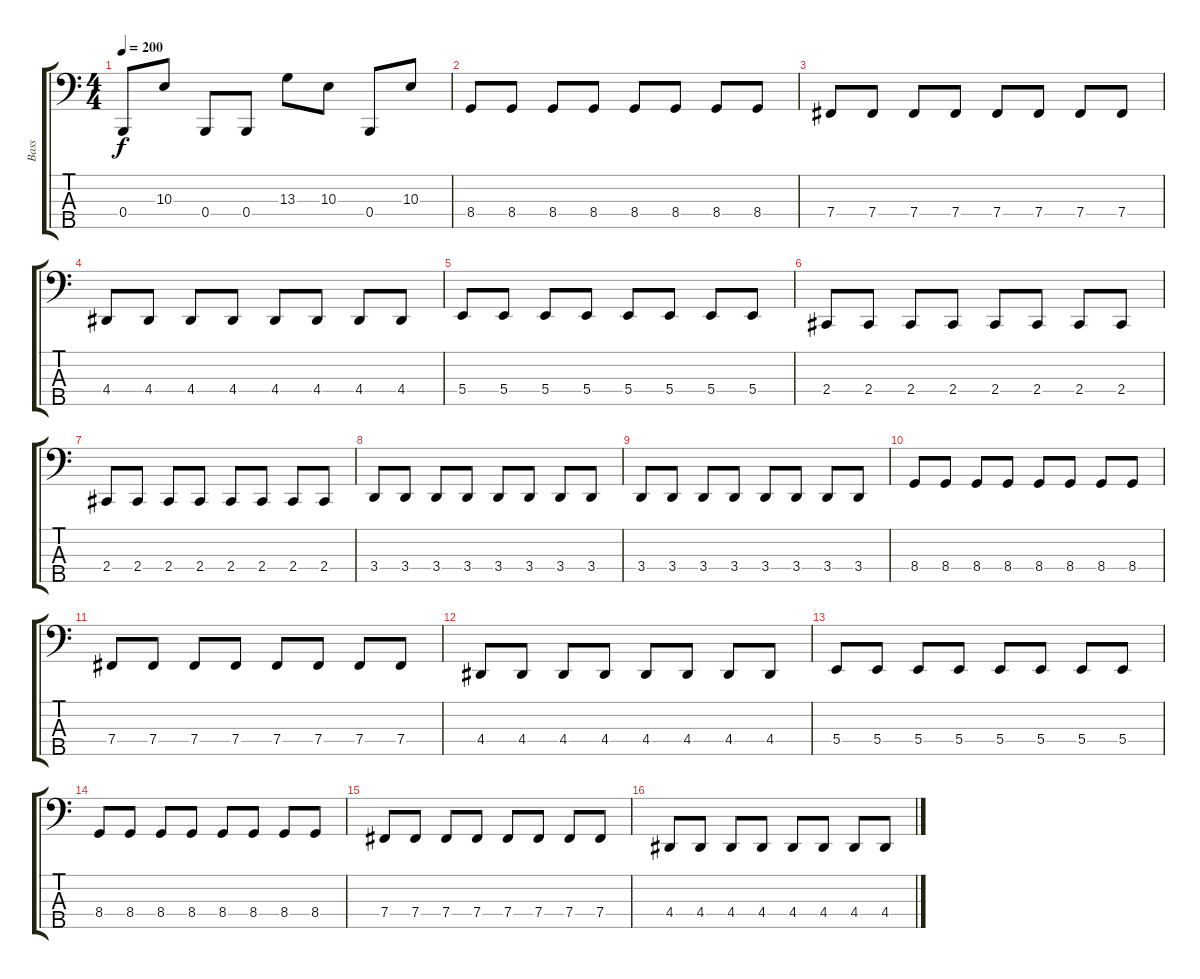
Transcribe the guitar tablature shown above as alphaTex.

\track ("Bass" "Bass") {instrument electricbasspick}
\staff {score tabs}
\tuning (E2 B1 Gb1 B0 Gb0) {hide}
\ts (4 4)
\tempo 200
\clef f4
\ks c
0.4.8{dy f} 10.3.8 0.4.8 0.4.8 13.3.8 10.3.8 0.4.8 10.3.8 |
8.4.8 8.4.8 8.4.8 8.4.8 8.4.8 8.4.8 8.4.8 8.4.8 |
7.4.8 7.4.8 7.4.8 7.4.8 7.4.8 7.4.8 7.4.8 7.4.8 |
4.4.8 4.4.8 4.4.8 4.4.8 4.4.8 4.4.8 4.4.8 4.4.8 |
5.4.8 5.4.8 5.4.8 5.4.8 5.4.8 5.4.8 5.4.8 5.4.8 |
2.4.8 2.4.8 2.4.8 2.4.8 2.4.8 2.4.8 2.4.8 2.4.8 |
2.4.8 2.4.8 2.4.8 2.4.8 2.4.8 2.4.8 2.4.8 2.4.8 |
3.4.8 3.4.8 3.4.8 3.4.8 3.4.8 3.4.8 3.4.8 3.4.8 |
3.4.8 3.4.8 3.4.8 3.4.8 3.4.8 3.4.8 3.4.8 3.4.8 |
8.4.8 8.4.8 8.4.8 8.4.8 8.4.8 8.4.8 8.4.8 8.4.8 |
7.4.8 7.4.8 7.4.8 7.4.8 7.4.8 7.4.8 7.4.8 7.4.8 |
4.4.8 4.4.8 4.4.8 4.4.8 4.4.8 4.4.8 4.4.8 4.4.8 |
5.4.8 5.4.8 5.4.8 5.4.8 5.4.8 5.4.8 5.4.8 5.4.8 |
8.4.8 8.4.8 8.4.8 8.4.8 8.4.8 8.4.8 8.4.8 8.4.8 |
7.4.8 7.4.8 7.4.8 7.4.8 7.4.8 7.4.8 7.4.8 7.4.8 |
4.4.8 4.4.8 4.4.8 4.4.8 4.4.8 4.4.8 4.4.8 4.4.8
